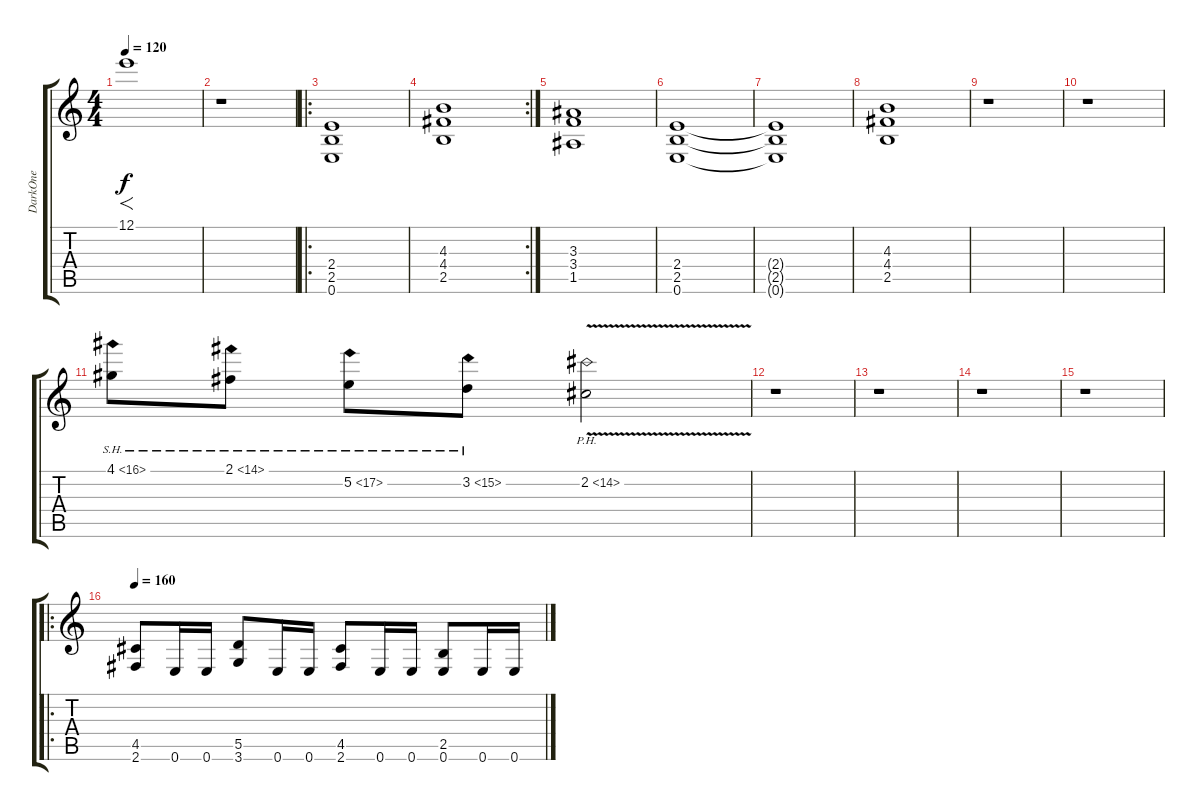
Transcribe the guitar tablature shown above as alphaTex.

\track ("DarkOne" "DarkOne") {instrument distortionguitar}
\staff {score tabs}
\tuning (E4 B3 G3 D3 A2 E2) {hide}
\ts (4 4)
\tempo 120
\clef g2
\ks c
12.1.1{f dy f} |
r.1 |
\ro
(2.4 2.5 0.6).1 |
\rc 2
(4.3 4.4 2.5).1 |
(3.3 3.4 1.5).1 |
(2.4 2.5 0.6).1 |
(2.4{t} 2.5{t} 0.6{t}).1 |
(4.3 4.4 2.5).1 |
r.1 |
r.1 |
4.1{sh 12}.8 2.1{sh 12}.8 5.2{sh 12}.8 3.2{sh 12}.8 2.2{ph 12 v}.2 |
r.1 |
r.1 |
r.1 |
r.1 |
\ro
\tempo 160
(4.5 2.6).8 0.6.16 0.6.16 (5.5 3.6).8 0.6.16 0.6.16 (4.5 2.6).8 0.6.16 0.6.16 (2.5 0.6).8 0.6.16 0.6.16
